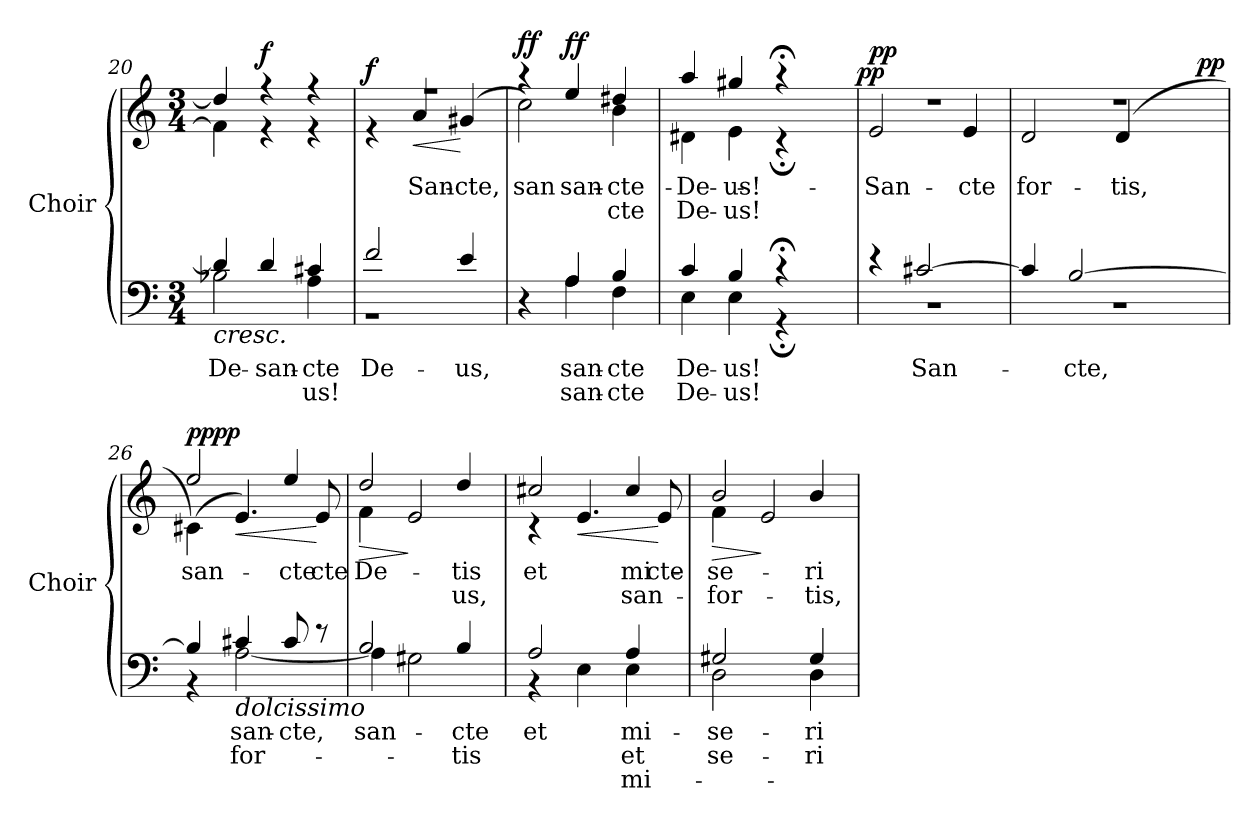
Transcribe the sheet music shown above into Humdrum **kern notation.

**kern	**text	**text	**text	**kern	**text	**text	**dynam
*part1	*part1	*part1	*part1	*part1	*part1	*part1	*part1
*staff2	*staff2	*staff2	*staff2	*staff1	*staff1	*staff1	*staff1/2
*I"Choir	*	*	*	*	*	*	*
*I'Choir	*	*	*	*	*	*	*
!!LO:LB:g=z
*clefF4	*	*	*	*clefG2	*	*	*
*k[]	*	*	*	*k[]	*	*	*
*a:	*	*	*	*a:	*	*	*
*M3/4	*	*	*	*M3/4	*	*	*
=20	=20	=20	=20	=20	=20	=20	=20
!	!LO:LY:b:color=#000000	!	!	!	!	!	!LO:HP:b=2
*^	*	*	*	*^	*	*	*
4di/]	2B-Xi\	De-	.	.	4ddi/]	4fi\]	.	.	<
!	!	!LO:LY:a:color=#000000	!	!	!	!	!	!	!
4di/	.	san-	.	.	4r	4r	.	.	f
!	!	!LO:LY:a:color=#000000	!LO:LY:b:color=#000000	!	!	!	!	!	!
4c#Xi/	4Ai\	-cte	-us!	.	4r	4r	.	.	.
=21	=21	=21	=21	=21	=21	=21	=21	=21	=21
!	!LO:N:vis=1	!LO:LY:a:color=#000000	!	!	!LO:N:vis=1	!	!	!	!
2fi/	2.r	De-	.	.	2.r	4r	.	.	f
!	!	!	!	!	!	!	!LO:LY:b:color=#000000	!	!LO:HP:b
.	.	.	.	.	.	4ai/	San-	.	<
!	!	!LO:LY:a:color=#000000	!	!	!	!	!	!	!
!	!	!	!	!	!	!	!LO:LY:b:color=#000000	!	!
4ei/	.	-us,	.	.	.	(4g#Xi/	-cte,	.	[
*v	*v	*	*	*	*	*	*	*	*
*	*	*	*	*v	*v	*	*	*
.	.	.	.	.	.	.	[
=22	=22	=22	=22	=22	=22	=22	=22
*^	*	*	*	*	*	*	*
!	!	!	!	!	!	!LO:LY:b:color=#000000	!	!
*	*	*	*	*	*^	*	*	*
4r	4ryy	.	.	.	4r	2cci\)	san-	.	ff
!	!	!LO:LY:a:color=#000000	!LO:LY:b:color=#000000	!	!	!	!	!	!
!	!	!	!	!	!	!	!LO:LY:a:color=#000000	!	!
4Ai/	4Ai\	san-	san-	.	4eei/	.	san-	.	ff
!	!	!LO:LY:a:color=#000000	!LO:LY:b:color=#000000	!	!	!	!	!	!
!	!	!	!	!	!	!	!LO:LY:a:color=#000000	!LO:LY:b:color=#000000	!
4Bi/	4Fi\	-cte	-cte	.	4dd#Xi/	4bi\	-cte	-cte	.
*	*	*	*	*	*v	*v	*	*	*
=23	=23	=23	=23	=23	=23	=23	=23	=23
*	*	*	*	*	*^	*	*	*
!	!	!LO:LY:a:color=#000000	!LO:LY:b:color=#000000	!	!	!	!	!	!
*	*	*	*	*	*v	*v	*	*	*
*	*	*	*	*	*^	*	*	*
!	!	!	!	!	!	!	!LO:LY:a:color=#000000	!LO:LY:b:color=#000000	!
*	*	*	*	*	*	*^	*	*	*
4ci/	4Ei\	De-	De-	.	4aai/	4d#Xi\	2ryy	De-	De-	.
!	!	!LO:LY:a:color=#000000	!LO:LY:b:color=#000000	!	!	!	!	!	!	!
!	!	!	!	!	!	!	!	!LO:LY:a:color=#000000	!LO:LY:b:color=#000000	!
4Bi/	4Ei\	-us!	-us!	.	4gg#Xi/	4ei\	.	-us!	-us!	.
4r;	4r;	.	.	.	4r;	4r;	8ryy	.	.	.
.	.	.	.	.	.	.	16ryy	.	.	.
.	.	.	.	.	.	.	32ryy	.	.	.
.	.	.	.	.	.	.	64ryy	.	.	.
.	.	.	.	.	.	.	128...ryy	.	.	.
.	.	.	.	.	.	.	1024ryy	.	.	pp
=24	=24	=24	=24	=24	=24	=24	=24	=24	=24	=24
!	!LO:N:vis=1	!	!	!	!LO:N:vis=1	!	!	!	!	!
*	*	*	*	*	*	*v	*v	*	*	*
*	*	*	*	*	*	*^	*	*	*
!	!	!	!	!	!	!	!	!LO:LY:b:color=#000000	!	!
*	*	*	*	*	*	*v	*v	*	*	*
4r	2.r	.	.	.	2.r	2ei/	San-	.	pp
!	!	!LO:LY:a:color=#000000	!	!	!	!	!	!	!
[2c#Xi/	.	San-	.	.	.	.	.	.	.
!	!	!	!	!	!	!	!LO:LY:b:color=#000000	!	!
.	.	.	.	.	.	4ei/	-cte	.	.
=25	=25	=25	=25	=25	=25	=25	=25	=25	=25
!	!LO:N:vis=1	!	!	!	!LO:N:vis=1	!	!	!	!
!	!	!	!	!	!	!	!LO:LY:b:color=#000000	!	!
*	*	*	*	*	*	*^	*	*	*
4c#i/]	2.r	.	.	.	2.r	2di/	2ryy	for-	.	.
!	!	!LO:LY:a:color=#000000	!	!	!	!	!	!	!	!
[2Bi/	.	-cte,	.	.	.	.	.	.	.	.
!	!	!	!	!	!	!	!	!LO:LY:b:color=#000000	!	!
.	.	.	.	.	.	(4di/	8ryy	-tis,	.	.
.	.	.	.	.	.	.	16ryy	.	.	.
.	.	.	.	.	.	.	32ryy	.	.	.
.	.	.	.	.	.	.	64ryy	.	.	.
.	.	.	.	.	.	.	128...ryy	.	.	.
.	.	.	.	.	.	.	1024ryy	.	.	pp
*	*	*	*	*	*v	*v	*v	*	*	*
=26	=26	=26	=26	=26	=26	=26	=26	=26
*	*	*	*	*	*^	*	*	*
*	*	*	*	*	*	*^	*	*	*
!	!	!	!	!	!	!	!	!LO:LY:a:color=#000000	!	!
*	*	*	*	*	*	*v	*v	*	*	*
*	*	*	*	*	*	*^	*	*	*
!	!	!	!	!	!	!	!	!LO:LY:b:color=#000000	!	!
*	*	*	*	*	*	*v	*v	*	*	*
4Bi/]	4r	.	.	.	2eei/	(4c#Xi\)	san-	.	ppp p
!LO:TX:b:i:t=dolcissimo	!	!	!	!	!	!	!	!	!
!	!	!LO:LY:a:color=#000000	!LO:LY:b:color=#000000	!	!	!	!	!	!LO:HP:b
4c#Xi/	[2Ai\	san-	for-	.	.	4.ei/)	.	.	<
!	!	!LO:LY:a:color=#000000	!	!	!	!	!	!	!
!	!	!	!	!	!	!	!LO:LY:a:color=#000000	!	!
8c#i/	.	-cte,	.	.	4eei/	.	-cte	.	.
!	!	!	!	!	!	!	!LO:LY:b:color=#000000	!	!
8r	.	.	.	.	.	8ei/	-cte	.	[
=27	=27	=27	=27	=27	=27	=27	=27	=27	=27
!	!	!LO:LY:a:color=#000000	!	!	!	!	!	!	!
!	!	!	!	!	!	!	!LO:LY:a:color=#000000	!	!
!	!	!	!	!	!	!	!LO:LY:b:color=#000000	!	!LO:HP:b
2Bi/	4Ai\]	san-	.	.	2ddi/	4fi\	De-	.	>
.	2G#Xi\	.	.	.	.	2ei/	.	.	]
!	!	!LO:LY:a:color=#000000	!LO:LY:b:color=#000000	!	!	!	!	!	!
!	!	!	!	!	!	!	!LO:LY:a:color=#000000	!LO:LY:b:color=#000000	!
4Bi/	.	-cte	-tis	.	4ddi/	.	-tis	-us,	.
=28	=28	=28	=28	=28	=28	=28	=28	=28	=28
!	!	!LO:LY:a:color=#000000	!	!	!	!	!	!	!
!	!	!	!	!	!	!	!LO:LY:a:color=#000000	!	!
2Ai/	4r	et	.	.	2cc#Xi/	4r	et	.	.
!	!	!	!	!	!	!	!	!	!LO:HP:b
.	4Ei\	.	.	.	.	4.ei/	.	.	<
!	!	!LO:LY:a:color=#000000	!LO:LY:b:color=#000000	!LO:LY:b:color=#000000	!	!	!	!	!
!	!	!	!	!	!	!	!LO:LY:a:color=#000000	!LO:LY:b:color=#000000	!
4Ai/	4Ei\	mi-	et	mi-	4cc#i/	.	mi-	san-	.
!	!	!	!	!	!	!	!LO:LY:b:color=#000000	!	!
.	.	.	.	.	.	8ei/	cte	.	[
=29	=29	=29	=29	=29	=29	=29	=29	=29	=29
!	!	!LO:LY:a:color=#000000	!LO:LY:b:color=#000000	!	!	!	!	!	!
!	!	!	!	!	!	!	!LO:LY:a:color=#000000	!LO:LY:b:color=#000000	!LO:HP:b
2G#Xi/	2Di\	-se-	-se-	.	2bi/	4fi\	-se-	for-	>
.	.	.	.	.	.	2ei/	.	.	]
!	!	!LO:LY:a:color=#000000	!LO:LY:b:color=#000000	!	!	!	!	!	!
!	!	!	!	!	!	!	!LO:LY:a:color=#000000	!LO:LY:b:color=#000000	!
4G#i/	4Di\	-ri-	-ri-	.	4bi/	.	-ri-	-tis,	.
*v	*v	*	*	*	*	*	*	*	*
*	*	*	*	*v	*v	*	*	*
=	=	=	=	=	=	=	=
*-	*-	*-	*-	*-	*-	*-	*-
